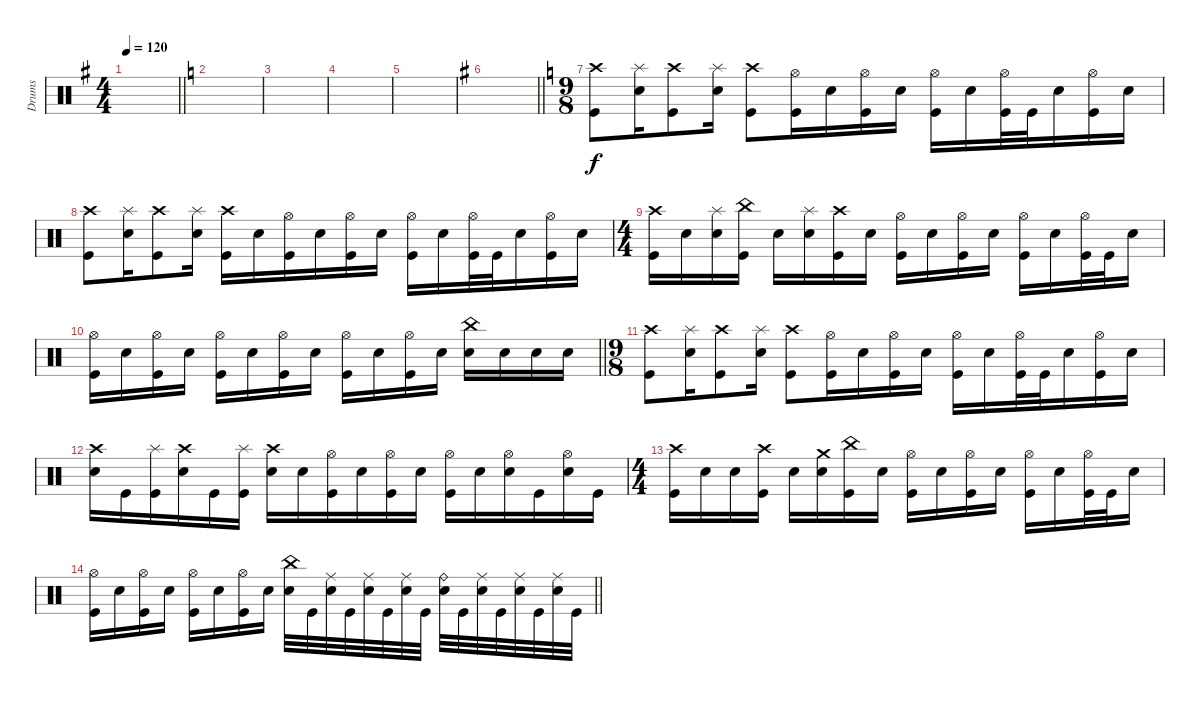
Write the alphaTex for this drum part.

\track ("Drums" "Drums") {instrument percussion}
\staff
\articulation defaults
\ts (4 4)
\tempo 120
\clef neutral
\barLineRight lightlight
\ks eminor
|
\ks c
|
|
|
|
\barLineRight lightlight
\ks eminor
|
\ts (9 8)
\section ("" "")
\ks c
("Crash high (hit)" "Kick (hit)").8 ("Splash (hit)" "Electric Snare (hit)").16 ("Crash high (hit)" "Kick (hit)").8 ("Splash (hit)" "Electric Snare (hit)").16 ("Crash high (hit)" "Kick (hit)").8 ("Hi-Hat (open)" "Kick (hit)").16 "Electric Snare (hit)".16 ("Hi-Hat (open)" "Kick (hit)").16 "Electric Snare (hit)".16 ("Hi-Hat (open)" "Kick (hit)").16 "Electric Snare (hit)".16 ("Hi-Hat (open)" "Kick (hit)").32 "Kick (hit)".32 "Electric Snare (hit)".16 ("Hi-Hat (open)" "Kick (hit)").16 "Electric Snare (hit)".16 |
("Crash high (hit)" "Kick (hit)").8 ("Splash (hit)" "Electric Snare (hit)").16 ("Crash high (hit)" "Kick (hit)").8 ("Splash (hit)" "Electric Snare (hit)").16 ("Crash high (hit)" "Kick (hit)").16 "Electric Snare (hit)".16 ("Hi-Hat (open)" "Kick (hit)").16 "Electric Snare (hit)".16 ("Hi-Hat (open)" "Kick (hit)").16 "Electric Snare (hit)".16 ("Hi-Hat (open)" "Kick (hit)").16 "Electric Snare (hit)".16 ("Hi-Hat (open)" "Kick (hit)").32 "Kick (hit)".32 "Electric Snare (hit)".16 ("Hi-Hat (open)" "Kick (hit)").16 "Electric Snare (hit)".16 |
\ts (4 4)
("Crash high (hit)" "Kick (hit)").16 "Electric Snare (hit)".16 ("Splash (hit)" "Electric Snare (hit)").16 ("China (hit)" "Kick (hit)").16 "Electric Snare (hit)".16 ("Splash (hit)" "Electric Snare (hit)").16 ("Crash high (hit)" "Kick (hit)").16 "Electric Snare (hit)".16 ("Hi-Hat (open)" "Kick (hit)").16 "Electric Snare (hit)".16 ("Hi-Hat (open)" "Kick (hit)").16 "Electric Snare (hit)".16 ("Hi-Hat (open)" "Kick (hit)").16 "Electric Snare (hit)".16 ("Hi-Hat (open)" "Kick (hit)").32 "Kick (hit)".32 "Electric Snare (hit)".16 |
\barLineRight lightlight
("Hi-Hat (open)" "Kick (hit)").16 "Electric Snare (hit)".16 ("Hi-Hat (open)" "Kick (hit)").16 "Electric Snare (hit)".16 ("Hi-Hat (open)" "Kick (hit)").16 "Electric Snare (hit)".16 ("Hi-Hat (open)" "Kick (hit)").16 "Electric Snare (hit)".16 ("Hi-Hat (open)" "Kick (hit)").16 "Electric Snare (hit)".16 ("Hi-Hat (open)" "Kick (hit)").16 "Electric Snare (hit)".16 ("China (hit)" "Electric Snare (hit)").16 "Electric Snare (hit)".16 "Electric Snare (hit)".16 "Electric Snare (hit)".16 |
\ts (9 8)
("Crash high (hit)" "Kick (hit)").8 ("Splash (hit)" "Electric Snare (hit)").16 ("Crash high (hit)" "Kick (hit)").8 ("Splash (hit)" "Electric Snare (hit)").16 ("Crash high (hit)" "Kick (hit)").8 ("Hi-Hat (open)" "Kick (hit)").16 "Electric Snare (hit)".16 ("Hi-Hat (open)" "Kick (hit)").16 "Electric Snare (hit)".16 ("Hi-Hat (open)" "Kick (hit)").16 "Electric Snare (hit)".16 ("Hi-Hat (open)" "Kick (hit)").32 "Kick (hit)".32 "Electric Snare (hit)".16 ("Hi-Hat (open)" "Kick (hit)").16 "Electric Snare (hit)".16 |
("Crash high (hit)" "Electric Snare (hit)").16 "Kick (hit)".16 ("Splash (hit)" "Kick (hit)").16 ("Crash high (hit)" "Electric Snare (hit)").16 "Kick (hit)".16 ("Splash (hit)" "Kick (hit)").16 ("Crash high (hit)" "Electric Snare (hit)").16 "Electric Snare (hit)".16 ("Hi-Hat (open)" "Kick (hit)").16 "Electric Snare (hit)".16 ("Hi-Hat (open)" "Kick (hit)").16 "Electric Snare (hit)".16 ("Hi-Hat (open)" "Kick (hit)").16 "Electric Snare (hit)".16 ("Hi-Hat (open)" "Electric Snare (hit)").16 "Kick (hit)".16 ("Hi-Hat (open)" "Electric Snare (hit)").16 "Kick (hit)".16 |
\ts (4 4)
("Crash high (hit)" "Kick (hit)").16 "Electric Snare (hit)".16 "Electric Snare (hit)".16 ("Crash high (hit)" "Kick (hit)").16 "Electric Snare (hit)".16 ("Crash medium (hit)" "Electric Snare (hit)").16 ("China (hit)" "Kick (hit)").16 "Electric Snare (hit)".16 ("Hi-Hat (open)" "Kick (hit)").16 "Electric Snare (hit)".16 ("Hi-Hat (open)" "Kick (hit)").16 "Electric Snare (hit)".16 ("Hi-Hat (open)" "Kick (hit)").16 "Electric Snare (hit)".16 ("Hi-Hat (open)" "Kick (hit)").32 "Kick (hit)".32 "Electric Snare (hit)".16 |
\barLineRight lightlight
("Hi-Hat (open)" "Kick (hit)").16 "Electric Snare (hit)".16 ("Hi-Hat (open)" "Kick (hit)").16 "Electric Snare (hit)".16 ("Hi-Hat (open)" "Kick (hit)").16 "Electric Snare (hit)".16 ("Hi-Hat (open)" "Kick (hit)").16 "Electric Snare (hit)".16 ("China (hit)" "Electric Snare (hit)").32 "Kick (hit)".32 ("Ride (middle)" "Electric Snare (hit)").32 "Kick (hit)".32 ("Ride (middle)" "Electric Snare (hit)").32 "Kick (hit)".32 ("Ride (middle)" "Electric Snare (hit)").32 "Kick (hit)".32 ("Ride (bell)" "Electric Snare (hit)").32 "Kick (hit)".32 ("Ride (middle)" "Electric Snare (hit)").32 "Kick (hit)".32 ("Ride (middle)" "Electric Snare (hit)").32 "Kick (hit)".32 ("Ride (middle)" "Electric Snare (hit)").32 "Kick (hit)".32
